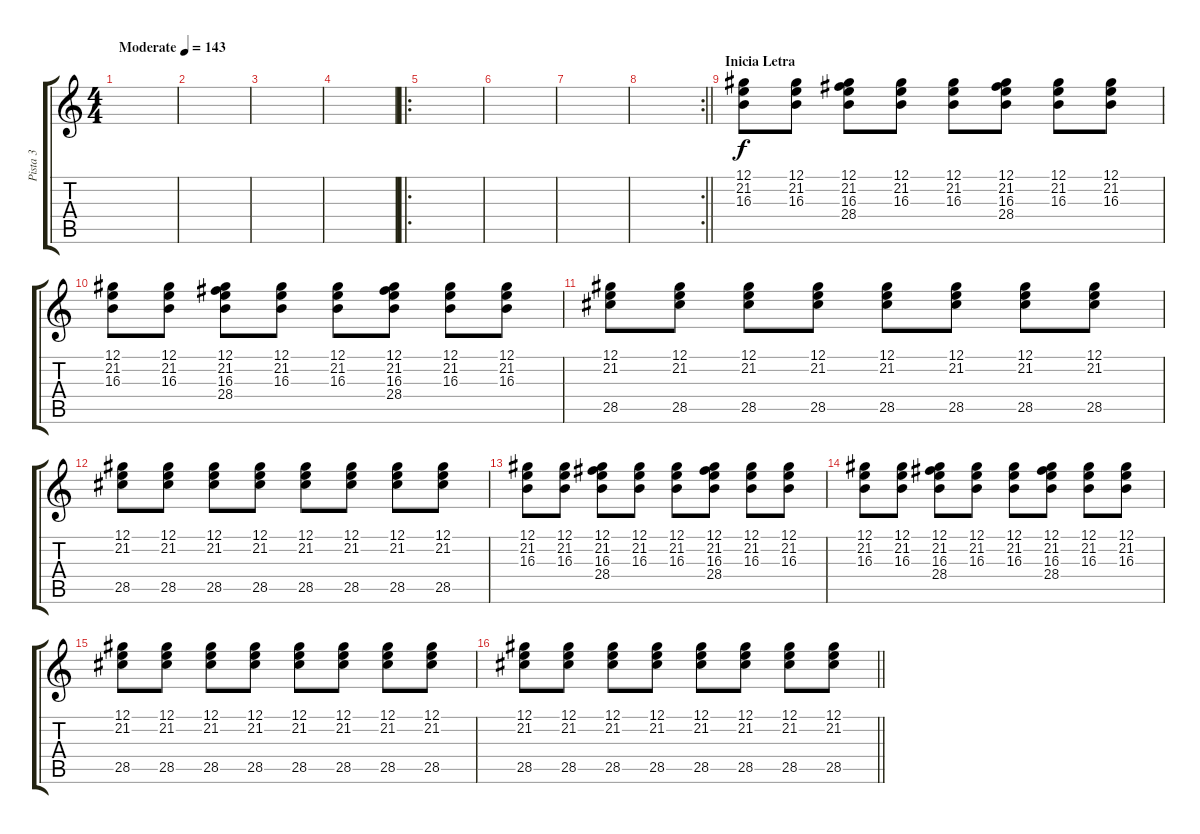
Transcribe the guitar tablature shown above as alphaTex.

\track ("Pista 3" "Pista 3") {instrument drawbarorgan}
\staff {score tabs}
\tuning (E4 B3 G3 D3 A2 E2) {hide}
\ts (4 4)
\tempo (143 "Moderate")
\clef g2
\ks c
|
|
|
|
\ro
|
|
|
\rc 2
\barLineRight lightlight
|
\section ("" "Inicia Letra")
(12.1 21.2 16.3).8 (12.1 21.2 16.3).8 (12.1 21.2 16.3 28.4).8 (12.1 21.2 16.3).8 (12.1 21.2 16.3).8 (12.1 21.2 16.3 28.4).8 (12.1 21.2 16.3).8 (12.1 21.2 16.3).8 |
(12.1 21.2 16.3).8 (12.1 21.2 16.3).8 (12.1 21.2 16.3 28.4).8 (12.1 21.2 16.3).8 (12.1 21.2 16.3).8 (12.1 21.2 16.3 28.4).8 (12.1 21.2 16.3).8 (12.1 21.2 16.3).8 |
(12.1 21.2 28.5).8 (12.1 21.2 28.5).8 (12.1 21.2 28.5).8 (12.1 21.2 28.5).8 (12.1 21.2 28.5).8 (12.1 21.2 28.5).8 (12.1 21.2 28.5).8 (12.1 21.2 28.5).8 |
(12.1 21.2 28.5).8 (12.1 21.2 28.5).8 (12.1 21.2 28.5).8 (12.1 21.2 28.5).8 (12.1 21.2 28.5).8 (12.1 21.2 28.5).8 (12.1 21.2 28.5).8 (12.1 21.2 28.5).8 |
(12.1 21.2 16.3).8 (12.1 21.2 16.3).8 (12.1 21.2 16.3 28.4).8 (12.1 21.2 16.3).8 (12.1 21.2 16.3).8 (12.1 21.2 16.3 28.4).8 (12.1 21.2 16.3).8 (12.1 21.2 16.3).8 |
(12.1 21.2 16.3).8 (12.1 21.2 16.3).8 (12.1 21.2 16.3 28.4).8 (12.1 21.2 16.3).8 (12.1 21.2 16.3).8 (12.1 21.2 16.3 28.4).8 (12.1 21.2 16.3).8 (12.1 21.2 16.3).8 |
(12.1 21.2 28.5).8 (12.1 21.2 28.5).8 (12.1 21.2 28.5).8 (12.1 21.2 28.5).8 (12.1 21.2 28.5).8 (12.1 21.2 28.5).8 (12.1 21.2 28.5).8 (12.1 21.2 28.5).8 |
\barLineRight lightlight
(12.1 21.2 28.5).8 (12.1 21.2 28.5).8 (12.1 21.2 28.5).8 (12.1 21.2 28.5).8 (12.1 21.2 28.5).8 (12.1 21.2 28.5).8 (12.1 21.2 28.5).8 (12.1 21.2 28.5).8
